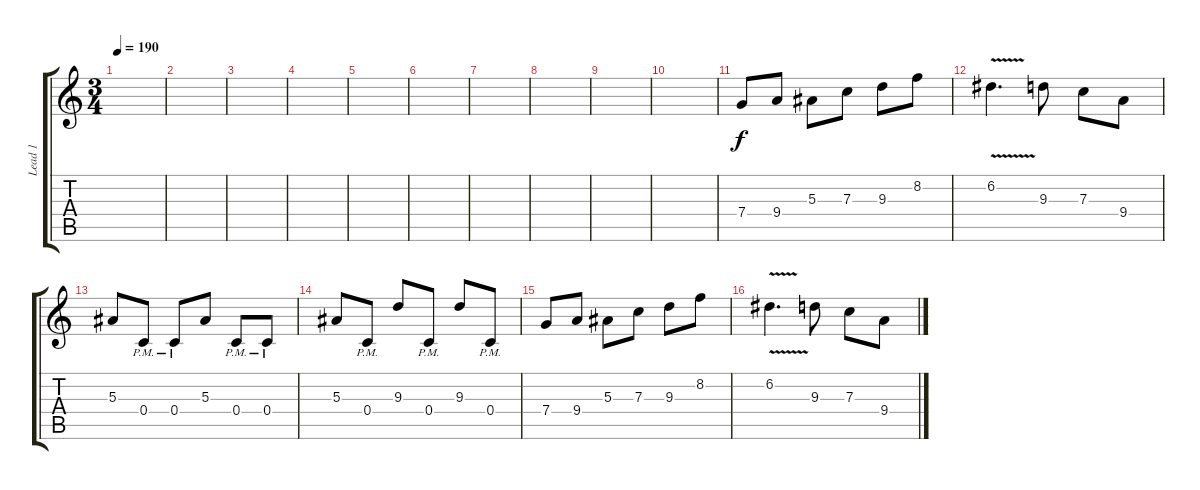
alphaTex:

\track ("Lead 1" "Lead 1") {instrument distortionguitar}
\staff {score tabs}
\tuning (D4 A3 F3 C3 G2 C2) {hide}
\ts (3 4)
\tempo 190
\clef g2
\ks c
|
|
|
|
|
|
|
|
|
|
7.4.8 9.4.8 5.3.8 7.3.8 9.3.8 8.2.8 |
6.2{v}.4{d} 9.3.8 7.3.8 9.4.8 |
5.3.8 0.4{pm}.8 0.4{pm}.8 5.3.8 0.4{pm}.8 0.4{pm}.8 |
5.3.8 0.4{pm}.8 9.3.8 0.4{pm}.8 9.3.8 0.4{pm}.8 |
7.4.8 9.4.8 5.3.8 7.3.8 9.3.8 8.2.8 |
6.2{v}.4{d} 9.3.8 7.3.8 9.4.8
